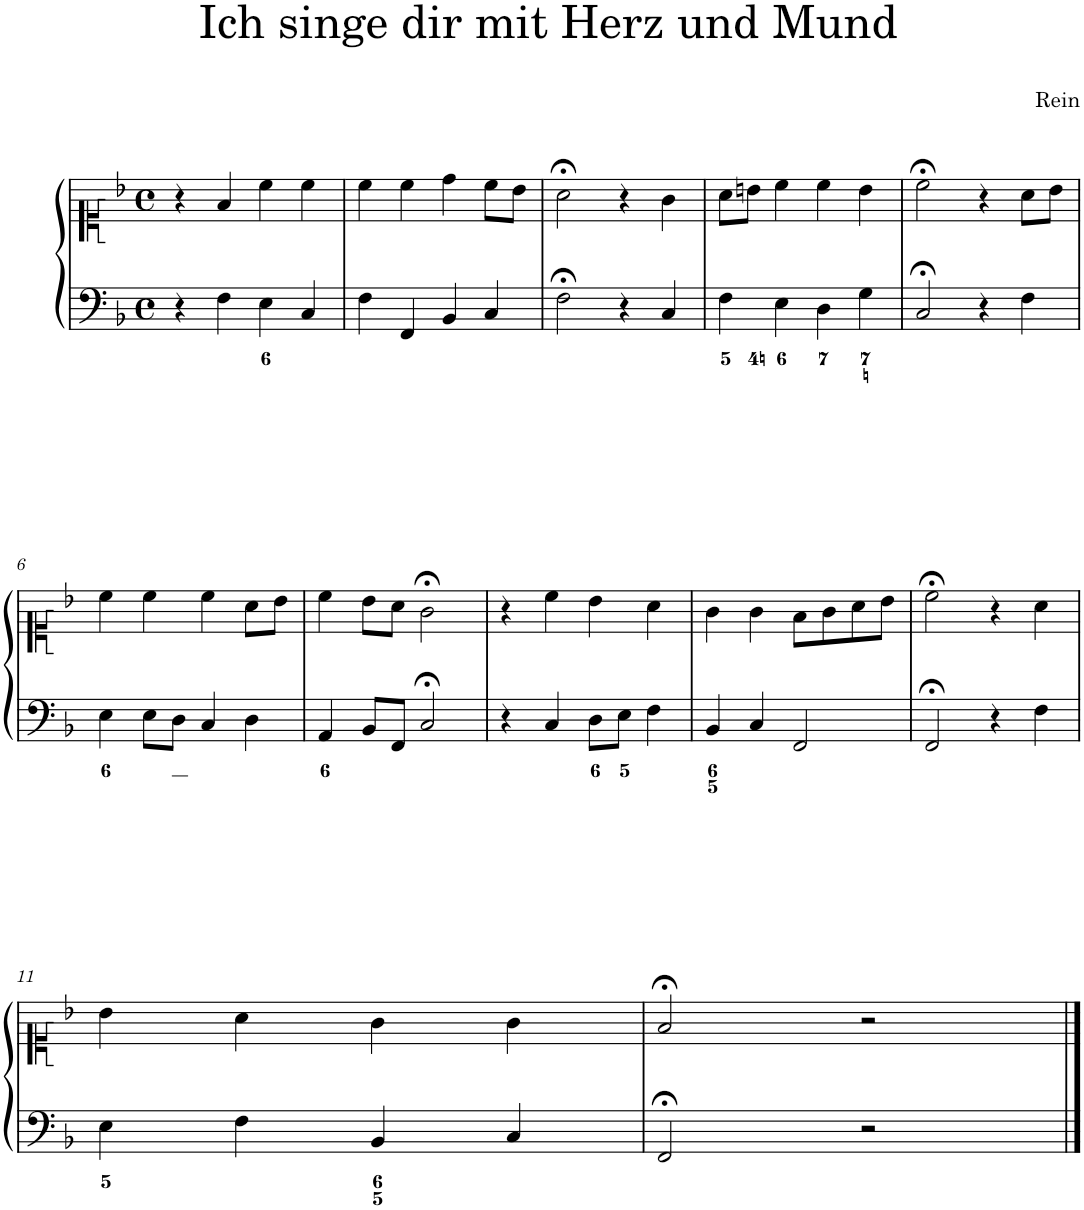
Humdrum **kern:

**kern	**kern
*part1	*part1
*staff2	*staff1
*I"Piano	*
*I'Pno.	*
*clefF4	*clefC1
*k[b-]	*k[b-]
*M4/4	*M4/4
*met(c)	*met(c)
=1	=1
4r	4r
4F\	4f/
4E\	4cc\
4C/	4cc\
=2	=2
4F\	4cc\
4FF/	4cc\
4BB-/	4dd\
4C/	8cc\L
.	8b-\J
=3	=3
2F;<\	2a;<\
4r	4r
4C/	4g\
=4	=4
4F\	8a\L
.	8bn\J
4E\	4cc\
4D\	4cc\
4G\	4b\
=5	=5
2C;</	2cc;<\
4r	4r
4F\	8a\L
.	8b-\J
!!LO:LB:g=z
=6	=6
4E\	4cc\
8E\L	4cc\
8D\J	.
4C/	4cc\
4D\	8a\L
.	8b-\J
=7	=7
4AA/	4cc\
8BB-/L	8b-\L
8FF/J	8a\J
2C;</	2g;<\
=8	=8
4r	4r
4C/	4cc\
8D\L	4b-\
8E\J	.
4F\	4a\
=9	=9
4BB-/	4g\
4C/	4g\
2FF/	8f\L
.	8g\
.	8a\
.	8b-\J
=10	=10
2FF;</	2cc;<\
4r	4r
4F\	4a\
!!LO:LB:g=z
=11	=11
4E\	4b-\
4F\	4a\
4BB-/	4g\
4C/	4g\
=12	=12
2FF;</	2f;</
2r	2r
==	==
*-	*-
